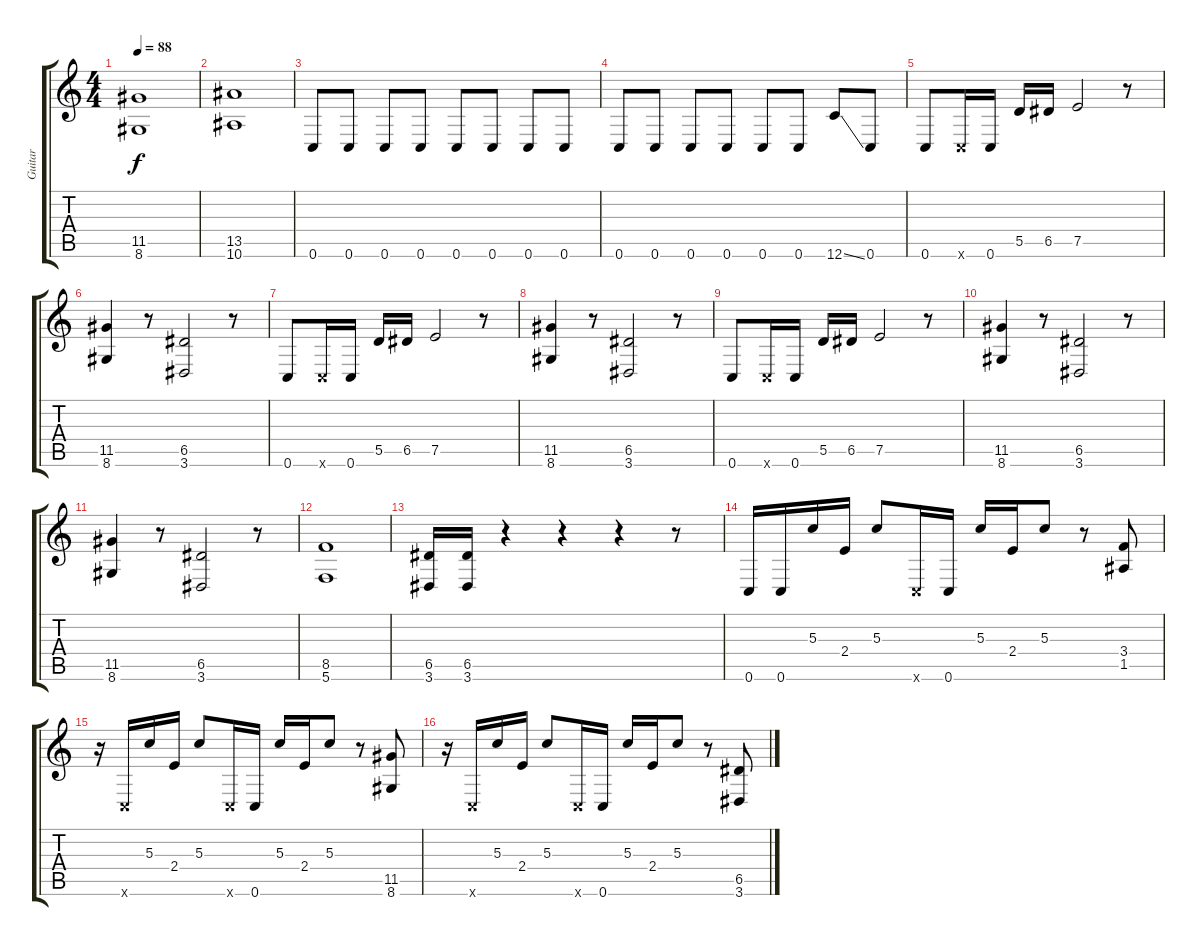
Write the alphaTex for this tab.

\track ("Guitar" "Guitar") {instrument distortionguitar}
\staff {score tabs}
\tuning (E4 B3 G3 D3 A2 C2) {hide}
\ts (4 4)
\tempo 88
\clef g2
\ks c
(11.5 8.6).1{dy f} |
(13.5 10.6).1 |
0.6.8 0.6.8 0.6.8 0.6.8 0.6.8 0.6.8 0.6.8 0.6.8 |
0.6.8 0.6.8 0.6.8 0.6.8 0.6.8 0.6.8 12.6{ss}.8 0.6.8 |
0.6.8 0.6{x}.16 0.6.16 5.5.16 6.5.16 7.5.2 r.8 |
(11.5 8.6).4 r.8 (6.5 3.6).2 r.8 |
0.6.8 0.6{x}.16 0.6.16 5.5.16 6.5.16 7.5.2 r.8 |
(11.5 8.6).4 r.8 (6.5 3.6).2 r.8 |
0.6.8 0.6{x}.16 0.6.16 5.5.16 6.5.16 7.5.2 r.8 |
(11.5 8.6).4 r.8 (6.5 3.6).2 r.8 |
(11.5 8.6).4 r.8 (6.5 3.6).2 r.8 |
(8.5 5.6).1 |
(6.5 3.6).16 (6.5 3.6).16 r.4 r.4 r.4 r.8 |
0.6.16 0.6.16 5.3.16 2.4.16 5.3.8 0.6{x}.16 0.6.16 5.3.16 2.4.16 5.3.8 r.8 (3.4 1.5).8 |
r.16 0.6{x}.16 5.3.16 2.4.16 5.3.8 0.6{x}.16 0.6.16 5.3.16 2.4.16 5.3.8 r.8 (11.5 8.6).8 |
r.16 0.6{x}.16 5.3.16 2.4.16 5.3.8 0.6{x}.16 0.6.16 5.3.16 2.4.16 5.3.8 r.8 (6.5 3.6).8
